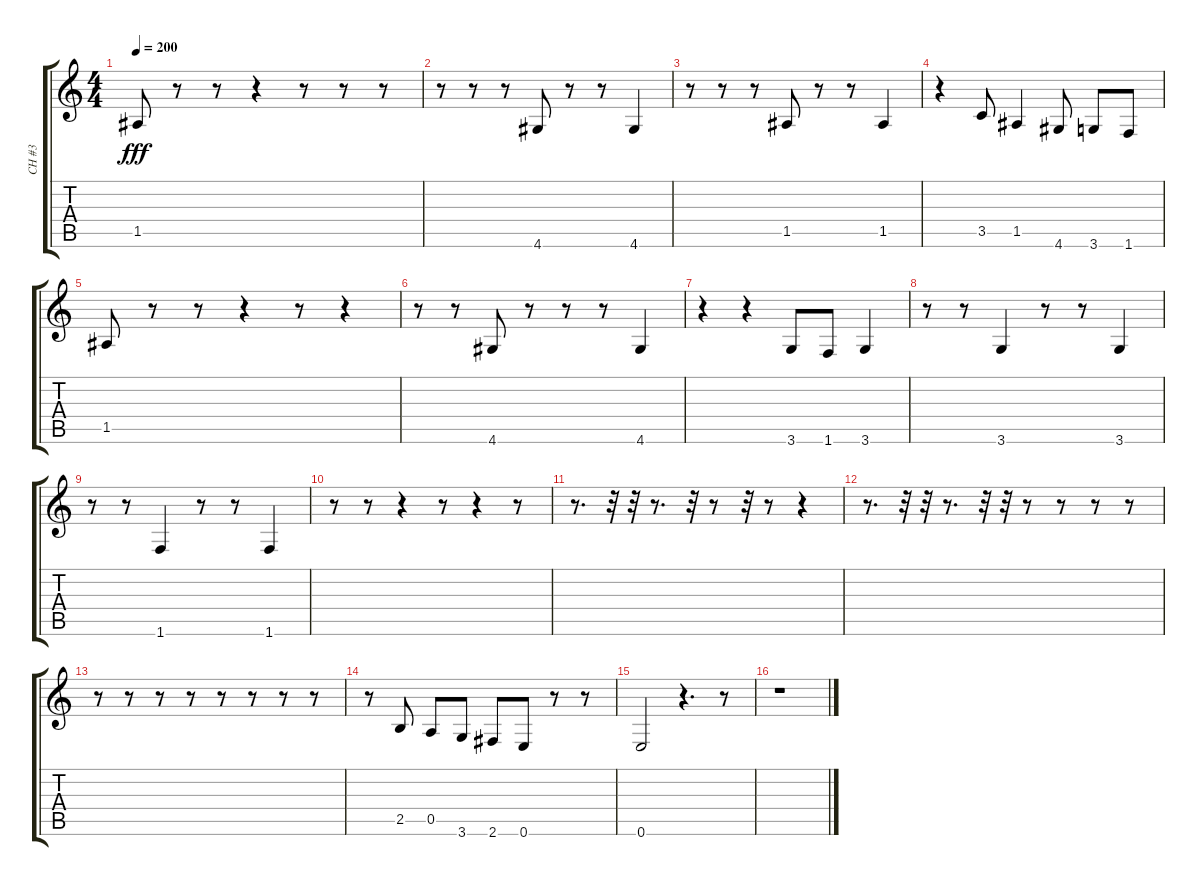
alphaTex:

\track ("CH #3" "CH #3") {instrument electricbassfinger}
\staff {score tabs}
\tuning (E4 B3 G3 D3 A2 E2) {hide}
\ts (4 4)
\tempo 200
\clef g2
\ks c
1.5.8{dy fff} r.8 r.8 r.4 r.8 r.8 r.8 |
r.8 r.8 r.8 4.6.8 r.8 r.8 4.6.4 |
r.8 r.8 r.8 1.5.8 r.8 r.8 1.5.4 |
r.4 3.5.8 1.5.4 4.6.8 3.6.8 1.6.8 |
1.5.8 r.8 r.8 r.4 r.8 r.4 |
r.8 r.8 4.6.8 r.8 r.8 r.8 4.6.4 |
r.4 r.4 3.6.8 1.6.8 3.6.4 |
r.8 r.8 3.6.4 r.8 r.8 3.6.4 |
r.8 r.8 1.6.4 r.8 r.8 1.6.4 |
r.8 r.8 r.4 r.8 r.4 r.8 |
r.8{d} r.32 r.32 r.8{d} r.32 r.8 r.32 r.8 r.4 |
r.8{d} r.32 r.32 r.8{d} r.32 r.32 r.8 r.8 r.8 r.8 |
r.8 r.8 r.8 r.8 r.8 r.8 r.8 r.8 |
r.8 2.5.8 0.5.8 3.6.8 2.6.8 0.6.8 r.8 r.8 |
0.6.2 r.4{d} r.8 |
r.1
